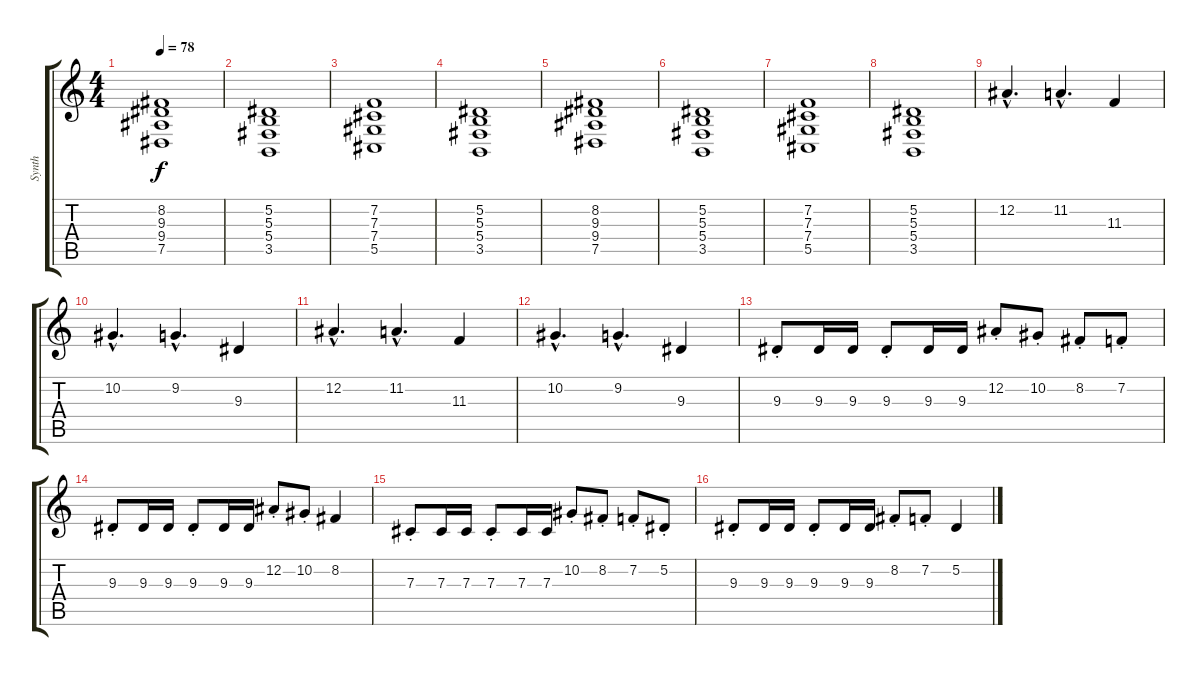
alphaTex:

\track ("Synth" "Synth") {instrument synthstrings1}
\staff {score tabs}
\tuning (Eb4 Bb3 Gb3 Db3 Ab2 Eb2) {hide}
\ts (4 4)
\tempo 78
\clef g2
\ks c
(8.2 9.3 9.4 7.5).1{dy f} |
(5.2 5.3 5.4 3.5).1 |
(7.2 7.3 7.4 5.5).1 |
(5.2 5.3 5.4 3.5).1 |
(8.2 9.3 9.4 7.5).1 |
(5.2 5.3 5.4 3.5).1 |
(7.2 7.3 7.4 5.5).1 |
(5.2 5.3 5.4 3.5).1 |
12.2{hac}.4{d} 11.2{hac}.4{d} 11.3.4 |
10.2{hac}.4{d} 9.2{hac}.4{d} 9.3.4 |
12.2{hac}.4{d} 11.2{hac}.4{d} 11.3.4 |
10.2{hac}.4{d} 9.2{hac}.4{d} 9.3.4 |
9.3{st}.8 9.3.16 9.3.16 9.3{st}.8 9.3.16 9.3.16 12.2{st}.8 10.2{st}.8 8.2{st}.8 7.2{st}.8 |
9.3{st}.8 9.3.16 9.3.16 9.3{st}.8 9.3.16 9.3.16 12.2{st}.8 10.2{st}.8 8.2.4 |
7.3{st}.8 7.3.16 7.3.16 7.3{st}.8 7.3.16 7.3.16 10.2{st}.8 8.2{st}.8 7.2{st}.8 5.2{st}.8 |
9.3{st}.8 9.3.16 9.3.16 9.3{st}.8 9.3.16 9.3.16 8.2{st}.8 7.2{st}.8 5.2.4
